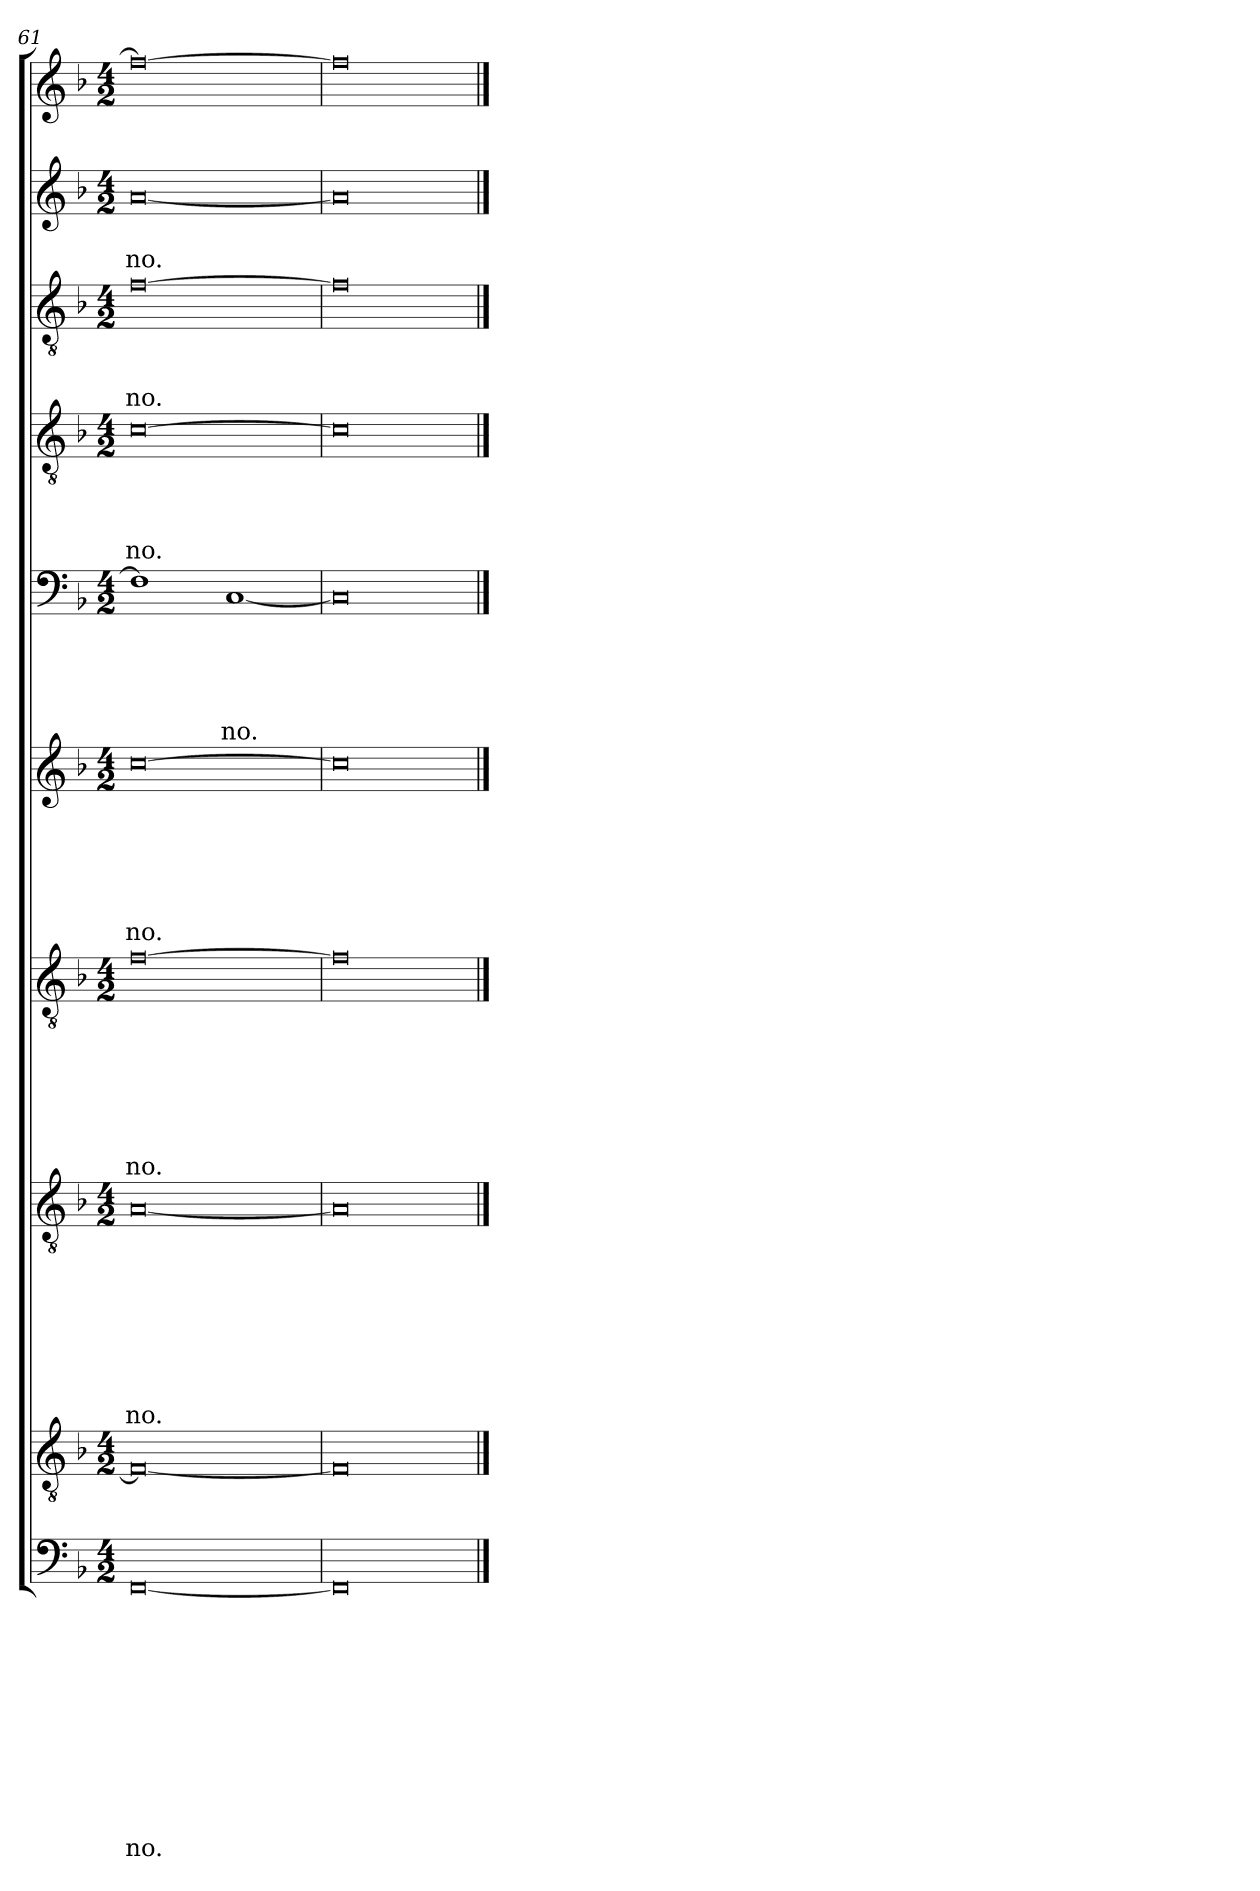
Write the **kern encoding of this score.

**kern	**text	**text	**text	**text	**text	**text	**text	**text	**text	**text	**text	**kern	**kern	**text	**text	**text	**text	**text	**text	**text	**text	**kern	**text	**text	**text	**text	**text	**text	**text	**kern	**text	**text	**text	**text	**text	**text	**kern	**text	**text	**text	**text	**text	**kern	**text	**text	**text	**text	**kern	**text	**text	**text	**kern	**text	**text	**kern
*part10	*part10	*part10	*part10	*part10	*part10	*part10	*part10	*part10	*part10	*part10	*part10	*part9	*part8	*part8	*part8	*part8	*part8	*part8	*part8	*part8	*part8	*part7	*part7	*part7	*part7	*part7	*part7	*part7	*part7	*part6	*part6	*part6	*part6	*part6	*part6	*part6	*part5	*part5	*part5	*part5	*part5	*part5	*part4	*part4	*part4	*part4	*part4	*part3	*part3	*part3	*part3	*part2	*part2	*part2	*part1
*staff10	*staff10	*staff10	*staff10	*staff10	*staff10	*staff10	*staff10	*staff10	*staff10	*staff10	*staff10	*staff9	*staff8	*staff8	*staff8	*staff8	*staff8	*staff8	*staff8	*staff8	*staff8	*staff7	*staff7	*staff7	*staff7	*staff7	*staff7	*staff7	*staff7	*staff6	*staff6	*staff6	*staff6	*staff6	*staff6	*staff6	*staff5	*staff5	*staff5	*staff5	*staff5	*staff5	*staff4	*staff4	*staff4	*staff4	*staff4	*staff3	*staff3	*staff3	*staff3	*staff2	*staff2	*staff2	*staff1
*clefF4	*	*	*	*	*	*	*	*	*	*	*	*clefGv2	*clefGv2	*	*	*	*	*	*	*	*	*clefGv2	*	*	*	*	*	*	*	*clefG2	*	*	*	*	*	*	*clefF4	*	*	*	*	*	*clefGv2	*	*	*	*	*clefGv2	*	*	*	*clefG2	*	*	*clefG2
*k[b-]	*	*	*	*	*	*	*	*	*	*	*	*k[b-]	*k[b-]	*	*	*	*	*	*	*	*	*k[b-]	*	*	*	*	*	*	*	*k[b-]	*	*	*	*	*	*	*k[b-]	*	*	*	*	*	*k[b-]	*	*	*	*	*k[b-]	*	*	*	*k[b-]	*	*	*k[b-]
*F:	*	*	*	*	*	*	*	*	*	*	*	*F:	*F:	*	*	*	*	*	*	*	*	*F:	*	*	*	*	*	*	*	*F:	*	*	*	*	*	*	*F:	*	*	*	*	*	*F:	*	*	*	*	*F:	*	*	*	*F:	*	*	*F:
*M4/2	*	*	*	*	*	*	*	*	*	*	*	*M4/2	*M4/2	*	*	*	*	*	*	*	*	*M4/2	*	*	*	*	*	*	*	*M4/2	*	*	*	*	*	*	*M4/2	*	*	*	*	*	*M4/2	*	*	*	*	*M4/2	*	*	*	*M4/2	*	*	*M4/2
=61	=61	=61	=61	=61	=61	=61	=61	=61	=61	=61	=61	=61	=61	=61	=61	=61	=61	=61	=61	=61	=61	=61	=61	=61	=61	=61	=61	=61	=61	=61	=61	=61	=61	=61	=61	=61	=61	=61	=61	=61	=61	=61	=61	=61	=61	=61	=61	=61	=61	=61	=61	=61	=61	=61	=61
[0FF	.	.	.	.	.	.	.	.	.	.	-no.	0F_	[0A	.	.	.	.	.	.	.	-no.	[0f	.	.	.	.	.	.	-no.	[0cc	.	.	.	.	.	-no.	1F]	.	.	.	.	.	[0c	.	.	.	-no.	[0f	.	.	-no.	[0a	.	-no.	0ff_
.	.	.	.	.	.	.	.	.	.	.	.	.	.	.	.	.	.	.	.	.	.	.	.	.	.	.	.	.	.	.	.	.	.	.	.	.	[1C	.	.	.	.	-no.	.	.	.	.	.	.	.	.	.	.	.	.	.
=62	=62	=62	=62	=62	=62	=62	=62	=62	=62	=62	=62	=62	=62	=62	=62	=62	=62	=62	=62	=62	=62	=62	=62	=62	=62	=62	=62	=62	=62	=62	=62	=62	=62	=62	=62	=62	=62	=62	=62	=62	=62	=62	=62	=62	=62	=62	=62	=62	=62	=62	=62	=62	=62	=62	=62
0FF]	.	.	.	.	.	.	.	.	.	.	.	0F]	0A]	.	.	.	.	.	.	.	.	0f]	.	.	.	.	.	.	.	0cc]	.	.	.	.	.	.	0C]	.	.	.	.	.	0c]	.	.	.	.	0f]	.	.	.	0a]	.	.	0ff]
==	==	==	==	==	==	==	==	==	==	==	==	==	==	==	==	==	==	==	==	==	==	==	==	==	==	==	==	==	==	==	==	==	==	==	==	==	==	==	==	==	==	==	==	==	==	==	==	==	==	==	==	==	==	==	==
*-	*-	*-	*-	*-	*-	*-	*-	*-	*-	*-	*-	*-	*-	*-	*-	*-	*-	*-	*-	*-	*-	*-	*-	*-	*-	*-	*-	*-	*-	*-	*-	*-	*-	*-	*-	*-	*-	*-	*-	*-	*-	*-	*-	*-	*-	*-	*-	*-	*-	*-	*-	*-	*-	*-	*-
